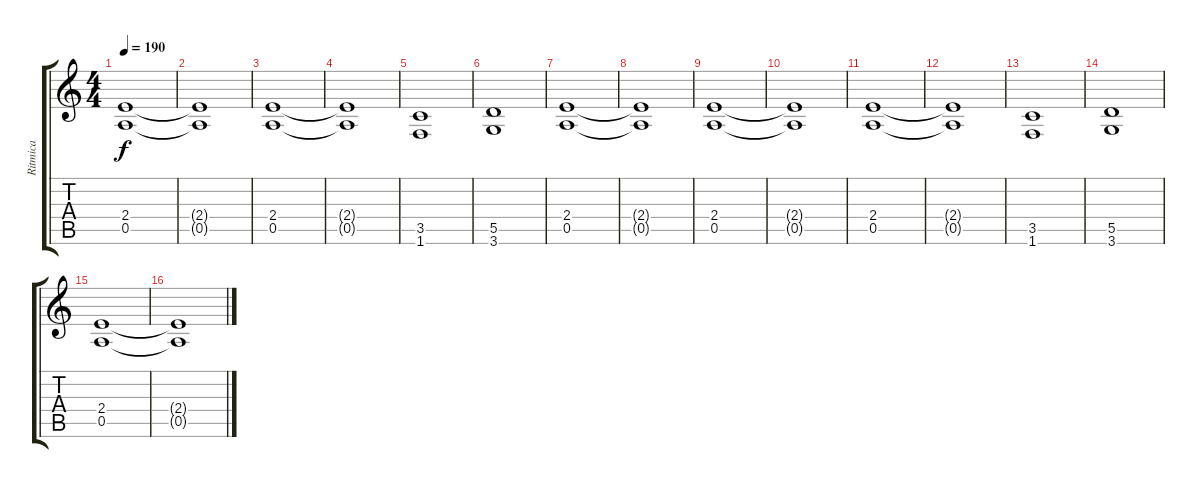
\track ("Ritmica" "Ritmica") {instrument distortionguitar}
\staff {score tabs}
\tuning (E4 B3 G3 D3 A2 E2) {hide}
\ts (4 4)
\tempo 190
\clef g2
\ks c
(2.4 0.5).1{dy f} |
(2.4{t} 0.5{t}).1 |
(2.4 0.5).1 |
(2.4{t} 0.5{t}).1 |
(3.5 1.6).1 |
(5.5 3.6).1 |
(2.4 0.5).1 |
(2.4{t} 0.5{t}).1 |
(2.4 0.5).1{volume 11} |
(2.4{t} 0.5{t}).1 |
(2.4 0.5).1 |
(2.4{t} 0.5{t}).1 |
(3.5 1.6).1 |
(5.5 3.6).1 |
(2.4 0.5).1 |
(2.4{t} 0.5{t}).1
